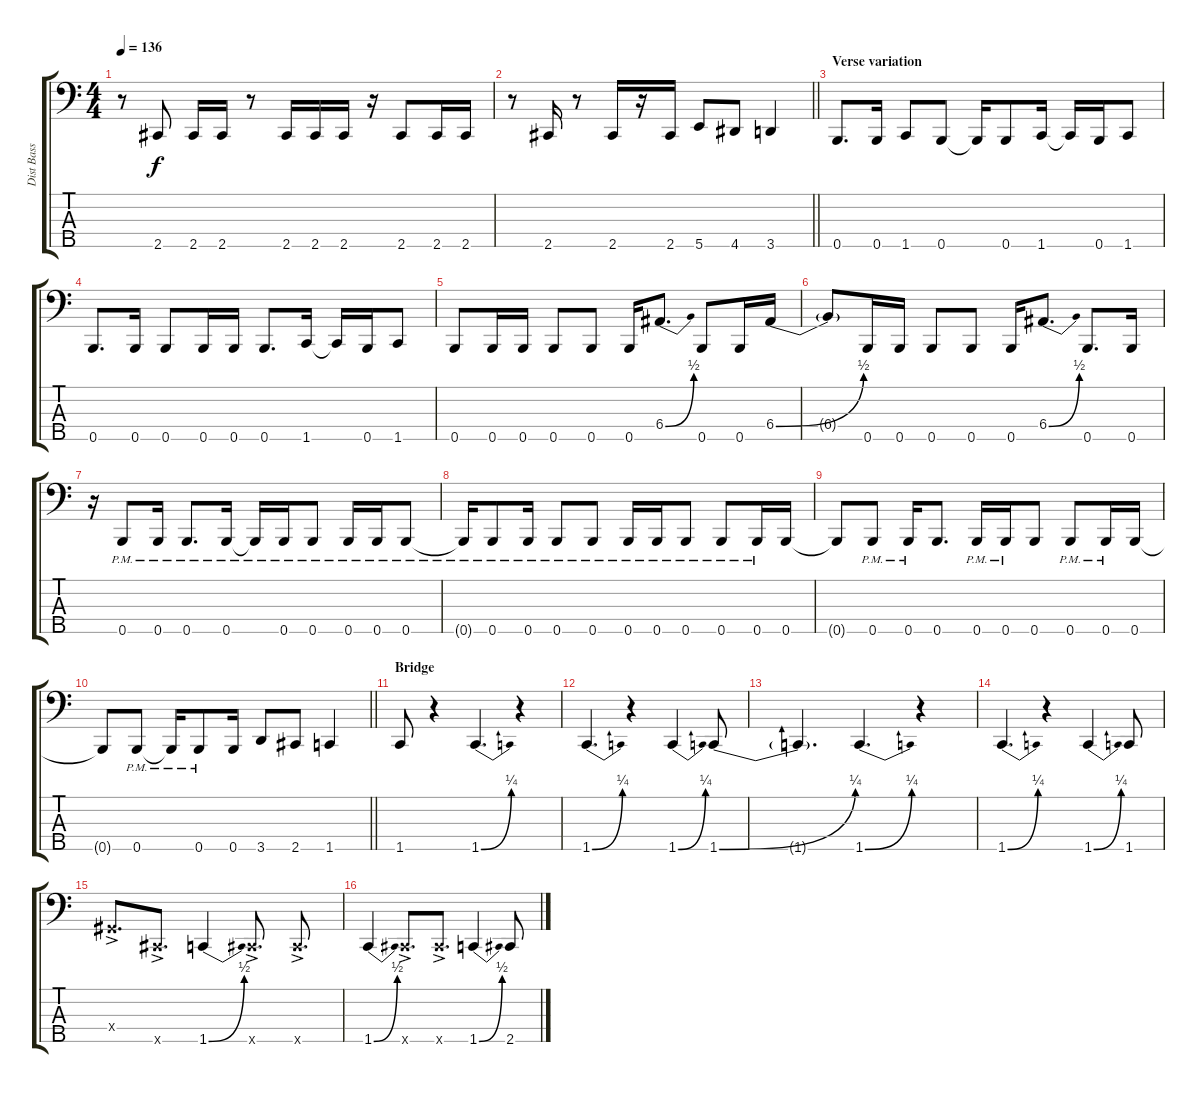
\track ("Dist Bass" "Dist Bass") {instrument electricbassfinger}
\staff {score tabs}
\tuning (G2 D2 A1 E1 B0) {hide}
\ts (4 4)
\tempo 136
\clef f4
\ks c
r.8{dy f} 2.5.8 2.5.16 2.5.16 r.8 2.5.16 2.5.16 2.5.16 r.16 2.5.8 2.5.16 2.5.16 |
\barLineRight lightlight
r.8 2.5.16 r.8 2.5.16 r.16 2.5.16 5.5.8 4.5.8 3.5.4 |
\section ("" "Verse variation")
0.5.8{d} 0.5.16 1.5.8 0.5.8 0.5{t}.16 0.5.8 1.5.16 1.5{t}.16 0.5.16 1.5.8 |
0.5.8{d} 0.5.16 0.5.8 0.5.16 0.5.16 0.5.8{d} 1.5.16 1.5{t}.16 0.5.16 1.5.8 |
0.5.8 0.5.16 0.5.16 0.5.8 0.5.8 0.5.16 6.4{be (bend 0 0 60 2)}.8{d} 0.5.8 0.5.16 6.4{be (bend 0 0 60 2)}.16 |
6.4{t}.8 0.5.16 0.5.16 0.5.8 0.5.8 0.5.16 6.4{be (bend 0 0 60 2)}.8{d} 0.5.8{d} 0.5.16 |
r.16 0.5{pm}.8 0.5{pm}.16 0.5{pm}.8{d} 0.5{pm}.16 0.5{pm t}.16 0.5{pm}.16 0.5{pm}.8 0.5{pm}.16 0.5{pm}.16 0.5{pm}.8 |
0.5{pm t}.16 0.5{pm}.8 0.5{pm}.16 0.5{pm}.8 0.5{pm}.8 0.5{pm}.16 0.5{pm}.16 0.5{pm}.8 0.5{pm}.8 0.5{pm}.16 0.5.16 |
0.5{t}.8 0.5{pm}.8 0.5{pm}.16 0.5.8{d} 0.5{pm}.16 0.5{pm}.16 0.5.8 0.5{pm}.8 0.5{pm}.16 0.5.16 |
\barLineRight lightlight
0.5{t}.8 0.5{pm}.8 0.5{pm t}.16 0.5{pm}.8 0.5.16 3.5.8 2.5.8 1.5.4 |
\section ("" "Bridge")
1.5.8 r.4 1.5{be (bend 0 0 60 1)}.4{d} r.4 |
1.5{be (bend 0 0 60 1)}.4{d} r.4 1.5{be (bend 0 0 60 1)}.4 1.5{be (bend 0 0 60 1)}.8 |
1.5{t}.4{d} 1.5{be (bend 0 0 60 1)}.4{d} r.4 |
1.5{be (bend 0 0 60 1)}.4{d} r.4 1.5{be (bend 0 0 60 1)}.4 1.5.8 |
4.4{ac x}.8{d} 2.5{ac x}.8{d} 1.5{be (bend 0 0 60 2)}.4 2.5{ac x}.8{d} 2.5{ac x}.8{d} |
1.5{be (bend 0 0 60 2)}.4 2.5{ac x}.8{d} 2.5{ac x}.8{d} 1.5{be (bend 0 0 60 2)}.4 2.5.8
